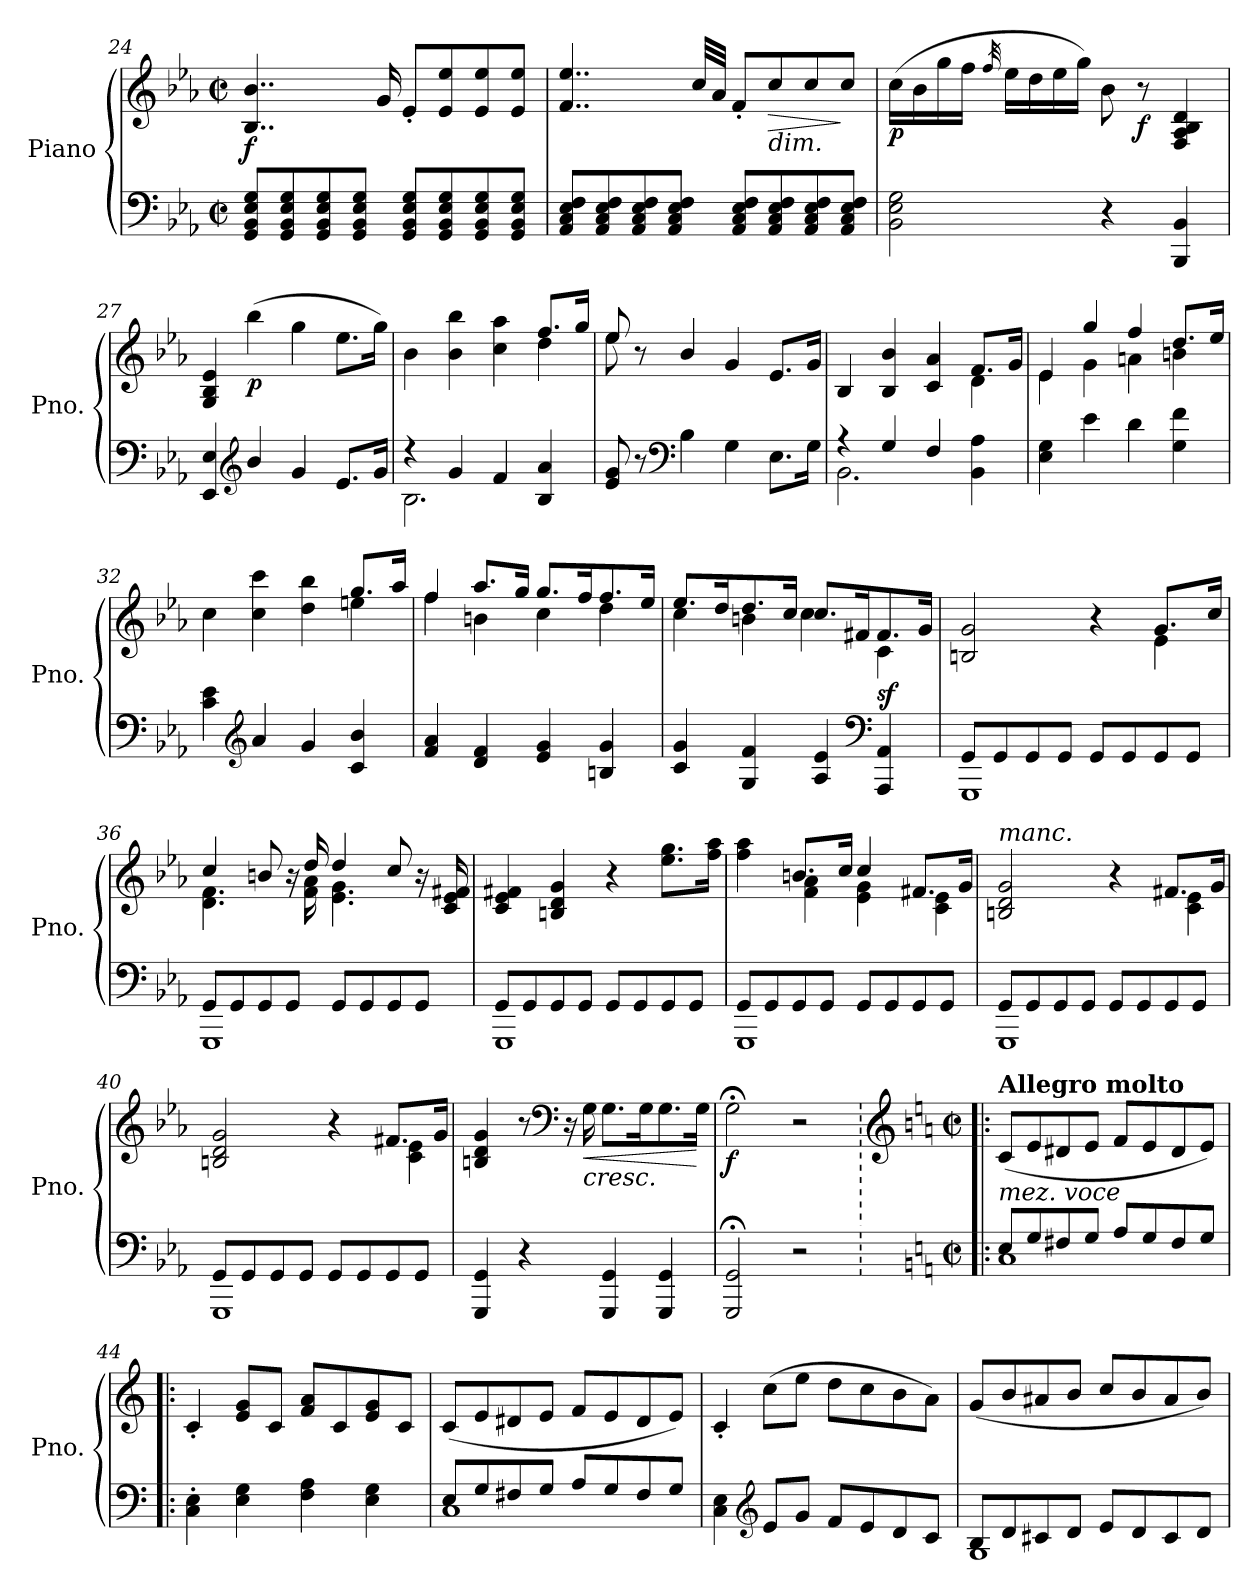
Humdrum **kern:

**kern	**kern	**dynam
*part1	*part1	*part1
*staff2	*staff1	*staff1/2
*I"Piano	*	*
*I'Pno.	*	*
*clefF4	*clefG2	*
*k[b-e-a-]	*k[b-e-a-]	*
*E-:	*E-:	*
*M2/2	*M2/2	*
*met(c|)	*met(c|)	*
=24	=24	=24
!	!	!LO:DY:b
8GG/ 8BB-/ 8E-/ 8G/L	4..B-/ 4..b-/	f
8GG/ 8BB-/ 8E-/ 8G/	.	.
8GG/ 8BB-/ 8E-/ 8G/	.	.
8GG/ 8BB-/ 8E-/ 8G/J	.	.
.	16g/	.
8GG/ 8BB-/ 8E-/ 8G/L	8e-'/L	.
8GG/ 8BB-/ 8E-/ 8G/	8e-/ 8ee-/	.
8GG/ 8BB-/ 8E-/ 8G/	8e-/ 8ee-/	.
8GG/ 8BB-/ 8E-/ 8G/J	8e-/ 8ee-/J	.
=25	=25	=25
8AA-/ 8C/ 8E-/ 8F/L	4..f/ 4..ee-/	.
8AA-/ 8C/ 8E-/ 8F/	.	.
8AA-/ 8C/ 8E-/ 8F/	.	.
8AA-/ 8C/ 8E-/ 8F/J	.	.
.	32cc/LLL	.
.	32a-/JJJ	.
8AA-/ 8C/ 8E-/ 8F/L	8f'/L	.
!	!LO:TX:b:i:t=dim.	!
!	!	!LO:HP:b
8AA-/ 8C/ 8E-/ 8F/	8cc/	>
8AA-/ 8C/ 8E-/ 8F/	8cc/	.
8AA-/ 8C/ 8E-/ 8F/J	8cc/J	]
!!LO:PB:g=z
=26	=26	=26
!	!	!LO:DY:b
2BB-\ 2E-\ 2G\	(16cc\LL	p
.	16b-\	.
.	16gg\	.
.	16ff\JJ	.
.	32qff/	.
.	16ee-\LL	.
.	16dd\	.
.	16ee-\	.
.	16gg\JJ)	.
4r	8b-\	.
!	!	!LO:DY:b
.	8r	f
4BBB-/ 4BB-/	4F/ 4A-/ 4B-/ 4d/	.
!!LO:LB:g=z
=27	=27	=27
4EE-/ 4E-/	4G/ 4B-/ 4e-/	.
*clefG2	*	*
!	!	!LO:DY:b
4b-/	(4bb-\	p
4g/	4gg\	.
8.e-/L	8.ee-\L	.
16g/Jk	16gg\Jk)	.
=28	=28	=28
*^	*^	*
4r	2.B-\	4b-\	2ryy	.
4g/	.	4b-\ 4bb-\	.	.
4f/	.	4cc\ 4aa-\	4ryy	.
4B-/ 4a-/	4ryy	8.ff/L	4dd\	.
.	.	16gg/Jk	.	.
*v	*v	*	*	*
=29	=29	=29	=29
8e-/ 8g/	8ee-/	8ee-\	.
8r	8r	8ryy	.
*clefF4	*	*	*
4B-\	4b-/	4ryy	.
4G\	4g/	2ryy	.
8.E-\L	8.e-/L	.	.
16G\Jk	16g/Jk	.	.
=30	=30	=30	=30
*^	*	*	*
4r	2.BB-\	4B-/	2ryy	.
4G/	.	4B-/ 4b-/	.	.
4F/	.	4c/ 4a-/	4ryy	.
4BB-\ 4A-\	4ryy	8.f/L	4d\	.
.	.	16g/Jk	.	.
*v	*v	*	*	*
=31	=31	=31	=31
4E-\ 4G\	4e-/	4e-\	.
4e-\	4gg/	4g\	.
4d\	4ff/	4an\	.
4G\ 4f\	8.dd/L	4bn\	.
.	16ee-/Jk	.	.
!!LO:LB:g=z	!!
=32	=32	=32	=32
4c\ 4e-\	4cc\	2ryy	.
*clefG2	*	*	*
4a-/	4cc\ 4ccc\	.	.
4g/	4dd\ 4bb-\	4ryy	.
4c/ 4b-/	8.gg/L	4een\	.
.	16aa-/Jk	.	.
=33	=33	=33	=33
4f/ 4a-/	4ff/	4ff\	.
4d/ 4f/	8.aa-/L	4bn\	.
.	16gg/Jk	.	.
4e-/ 4g/	8.gg/L	4cc\	.
.	16ff/K	.	.
4Bn/ 4g/	8.ff/	4dd\	.
.	16ee-/Jk	.	.
=34	=34	=34	=34
4c/ 4g/	8.ee-/L	4cc\	.
.	16dd/K	.	.
4G/ 4f/	8.dd/	4bn\	.
.	16cc/Jk	.	.
4A-/ 4e-/	8.cc/L	4cc\	.
.	16f#X/K	.	.
*clefF4	*	*	*
!	!	!	!LO:DY:b
4AAA-/ 4AA-/	8.f#/	4c\	sf
.	16g/Jk	.	.
=35	=35	=35	=35
*^	*	*	*
8GG/L	1GGG	2Bn/ 2g/	2ryy	.
8GG/	.	.	.	.
8GG/	.	.	.	.
8GG/J	.	.	.	.
8GG/L	.	4r	4ryy	.
8GG/	.	.	.	.
8GG/	.	8.g/L	4e-\	.
8GG/J	.	.	.	.
.	.	16cc/Jk	.	.
!!LO:LB:g=z	!!
=36	=36	=36	=36	=36
8GG/L	1GGG	4cc/	4.d\ 4.f\	.
8GG/	.	.	.	.
8GG/	.	8bn/	.	.
8GG/J	.	16r	16ryy	.
.	.	16dd/	16f\ 16a-\	.
8GG/L	.	4dd/	4.e-\ 4.g\	.
8GG/	.	.	.	.
8GG/	.	8cc/	.	.
8GG/J	.	16r	8ryy	.
.	.	16c/ 16e-/ 16f#X/	.	.
*	*	*v	*v	*
=37	=37	=37	=37
8GG/L	1GGG	4c/ 4e-/ 4f#X/	.
8GG/	.	.	.
8GG/	.	4Bn/ 4d/ 4g/	.
8GG/J	.	.	.
8GG/L	.	4r	.
8GG/	.	.	.
8GG/	.	8.ee-\ 8.gg\L	.
8GG/J	.	.	.
.	.	16ff\ 16aa-\Jk	.
=38	=38	=38	=38
*	*	*^	*
8GG/L	1GGG	4ff\ 4aa-\	4ryy	.
8GG/	.	.	.	.
8GG/	.	8.bn/L	4f\ 4a-\	.
8GG/J	.	.	.	.
.	.	16cc/Jk	.	.
8GG/L	.	4cc/	4e-\ 4g\	.
8GG/	.	.	.	.
8GG/	.	8.f#X/L	4c\ 4e-\	.
8GG/J	.	.	.	.
.	.	16g/Jk	.	.
!!LO:LB:g=z	!!
=39	=39	=39	=39	=39
!	!	!LO:TX:a:i:t=manc.	!	!
8GG/L	1GGG	2Bn/ 2d/ 2g/	2ryy	.
8GG/	.	.	.	.
8GG/	.	.	.	.
8GG/J	.	.	.	.
8GG/L	.	4r	4ryy	.
8GG/	.	.	.	.
8GG/	.	8.f#X/L	4c\ 4e-\	.
8GG/J	.	.	.	.
.	.	16g/Jk	.	.
=40	=40	=40	=40	=40
8GG/L	1GGG	2Bn/ 2d/ 2g/	2ryy	.
8GG/	.	.	.	.
8GG/	.	.	.	.
8GG/J	.	.	.	.
8GG/L	.	4r	4ryy	.
8GG/	.	.	.	.
8GG/	.	8.f#X/L	4c\ 4e-\	.
8GG/J	.	.	.	.
.	.	16g/Jk	.	.
*v	*v	*	*	*
*	*v	*v	*
=41	=41	=41
4GGG/ 4GG/	4Bn/ 4d/ 4g/	.
4r	8r	.
*	*clefF4	*
.	16r	.
!	!LO:TX:b:i:t=cresc.	!
!	!	!LO:HP:b
.	16G\	<
4GGG/ 4GG/	8.G\L	.
.	16G\K	.
4GGG/ 4GG/	8.G\	.
.	16G\Jk	[
=42	=42	=42
!	!	!LO:DY:b
2GGG/;< 2GG/;<	2G;<\	f
2r	2r	.
!!LO:LB:g=z
=43|!:	=43|!:	=43|!:
*	*clefG2	*
*k[]	*k[]	*
*C:	*C:	*
*M2/2	*M2/2	*
*met(c|)	*met(c|)	*
*	*MM120	*
*^	*	*
!	!	!LO:TX:b:i:t=mez. voce	!
!	!	!LO:TX:a:B:t=Allegro molto	!
8E/L	1C	(8c/L	.
8G/	.	8e/	.
8F#X/	.	8d#X/	.
8G/J	.	8e/J	.
8A/L	.	8f/L	.
8G/	.	8e/	.
8F#/	.	8d#/	.
8G/J	.	8e/J)	.
*v	*v	*	*
=44	=44	=44
4C\' 4E\'	4c'/	.
4E\ 4G\	8e/ 8g/L	.
.	8c/J	.
4F\ 4A\	8f/ 8a/L	.
.	8c/	.
4E\ 4G\	8e/ 8g/	.
.	8c/J	.
=45	=45	=45
*^	*	*
8E/L	1C	(8c/L	.
8G/	.	8e/	.
8F#X/	.	8d#X/	.
8G/J	.	8e/J	.
8A/L	.	8f/L	.
8G/	.	8e/	.
8F#/	.	8d#/	.
8G/J	.	8e/J)	.
*v	*v	*	*
=46	=46	=46
4C\ 4E\	4c'/	.
*clefG2	*	*
8e/L	(8cc\L	.
8g/J	8ee\J	.
8f/L	8dd\L	.
8e/	8cc\	.
8d/	8b\	.
8c/J	8a\J)	.
!!LO:PB:g=z
=47	=47	=47
*^	*	*
8B/L	1G	(8g/L	.
8d/	.	8b/	.
8c#X/	.	8a#X/	.
8d/J	.	8b/J	.
8e/L	.	8cc/L	.
8d/	.	8b/	.
8c#/	.	8a#/	.
8d/J	.	8b/J)	.
*v	*v	*	*
=	=	=
*-	*-	*-
